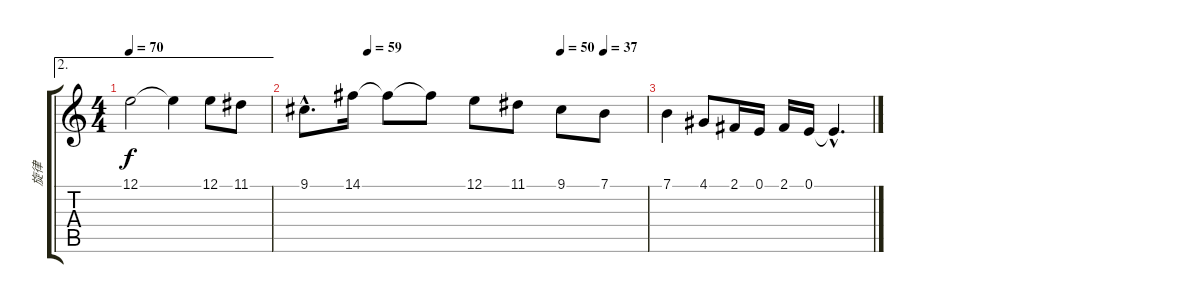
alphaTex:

\track ("旋律" "旋律") {instrument pad4choir}
\staff {score tabs}
\tuning (E4 B3 G3 D3 A2 E2) {hide}
\ae 2
\ts (4 4)
\tempo 70
\clef g2
\ks c
12.1.2{dy f} 12.1{t}.4 12.1.8 11.1.8 |
\tempo (59 0.1875)
\tempo (50 0.75)
\tempo (37 0.875)
9.1{hac}.8{d} 14.1.16 14.1{t}.8 14.1{t}.8 12.1.8 11.1.8 9.1.8 7.1.8 |
7.1.4 4.1.8 2.1.16 0.1.16 2.1.16 0.1.16 0.1{hac t}.4{d volume 10}
